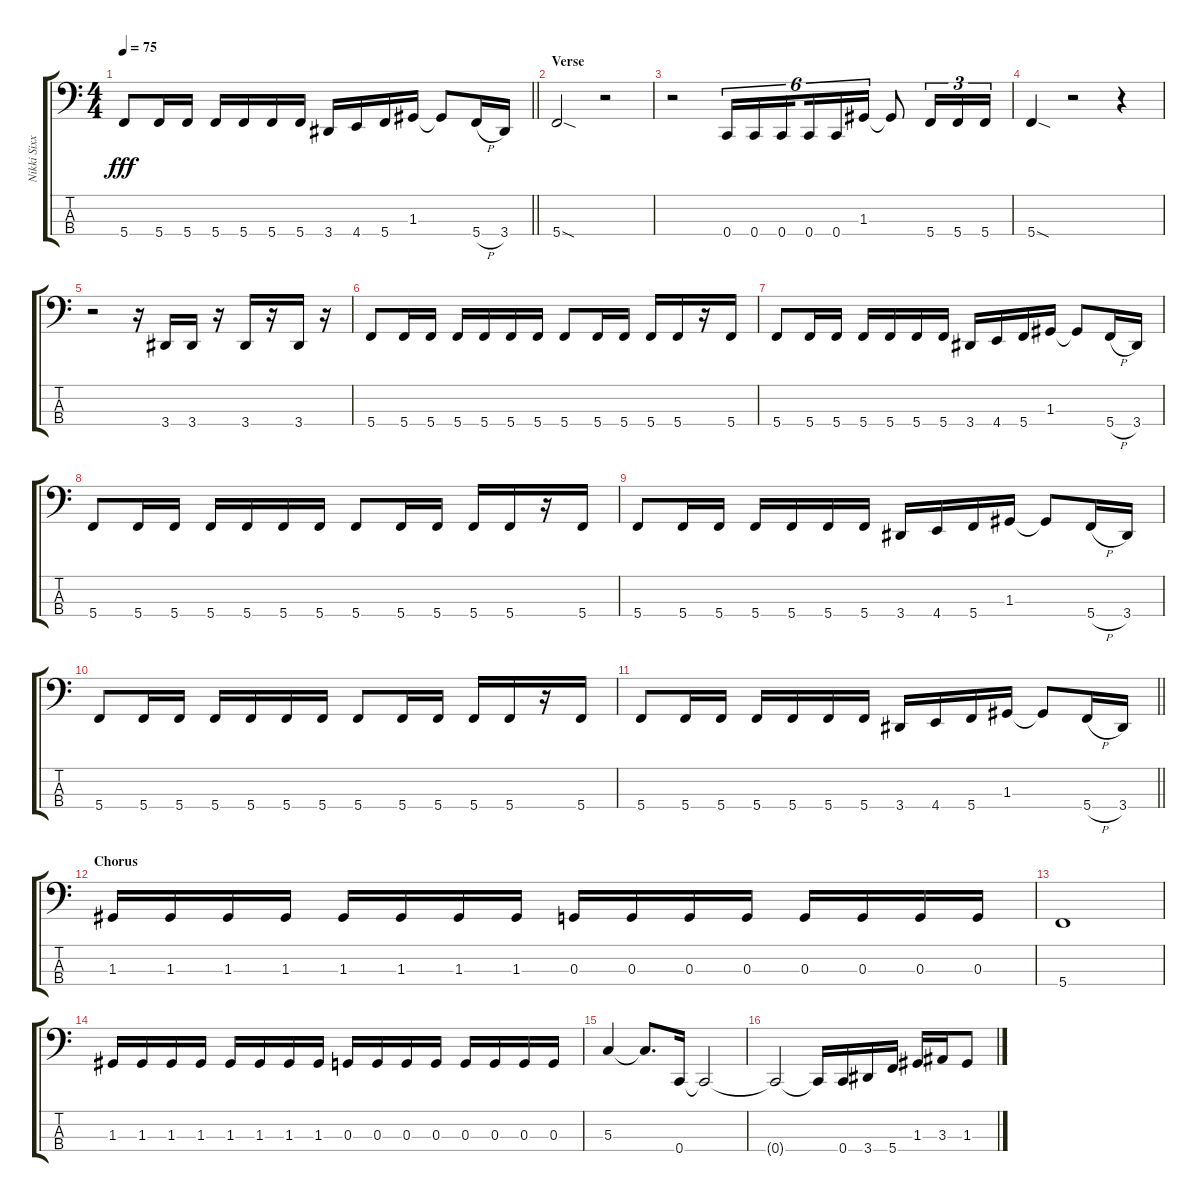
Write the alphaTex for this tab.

\track ("Nikki Sixx - Bass" "Nikki Sixx") {instrument electricbasspick}
\staff {score tabs}
\tuning (F2 C2 G1 C1) {hide}
\ts (4 4)
\tempo 75
\clef f4
\barLineRight lightlight
\ks c
5.4.8{dy fff} 5.4.16 5.4.16 5.4.16 5.4.16 5.4.16 5.4.16 3.4.16 4.4.16 5.4.16 1.3.16 1.3{t}.8 5.4{h}.16 3.4.16 |
\section ("" "Verse")
5.4{sod}.2 r.2 |
r.2 0.4.16{tu (6 4)} 0.4.16{tu (6 4)} 0.4.16{tu (6 4) beam splitsecondary} 0.4.16{tu (6 4)} 0.4.16{tu (6 4)} 1.3.16{tu (6 4)} 1.3{t}.8 5.4.16{tu (3 2)} 5.4.16{tu (3 2)} 5.4.16{tu (3 2)} |
5.4{sod}.4 r.2 r.4 |
r.2 r.16 3.4.16 3.4.16 r.16 3.4.16 r.16 3.4.16 r.16 |
5.4.8 5.4.16 5.4.16 5.4.16 5.4.16 5.4.16 5.4.16 5.4.8 5.4.16 5.4.16 5.4.16 5.4.16 r.16 5.4.16 |
5.4.8 5.4.16 5.4.16 5.4.16 5.4.16 5.4.16 5.4.16 3.4.16 4.4.16 5.4.16 1.3.16 1.3{t}.8 5.4{h}.16 3.4.16 |
5.4.8 5.4.16 5.4.16 5.4.16 5.4.16 5.4.16 5.4.16 5.4.8 5.4.16 5.4.16 5.4.16 5.4.16 r.16 5.4.16 |
5.4.8 5.4.16 5.4.16 5.4.16 5.4.16 5.4.16 5.4.16 3.4.16 4.4.16 5.4.16 1.3.16 1.3{t}.8 5.4{h}.16 3.4.16 |
5.4.8 5.4.16 5.4.16 5.4.16 5.4.16 5.4.16 5.4.16 5.4.8 5.4.16 5.4.16 5.4.16 5.4.16 r.16 5.4.16 |
\barLineRight lightlight
5.4.8 5.4.16 5.4.16 5.4.16 5.4.16 5.4.16 5.4.16 3.4.16 4.4.16 5.4.16 1.3.16 1.3{t}.8 5.4{h}.16 3.4.16 |
\section ("" "Chorus")
1.3.16 1.3.16 1.3.16 1.3.16 1.3.16 1.3.16 1.3.16 1.3.16 0.3.16 0.3.16 0.3.16 0.3.16 0.3.16 0.3.16 0.3.16 0.3.16 |
5.4.1 |
1.3.16 1.3.16 1.3.16 1.3.16 1.3.16 1.3.16 1.3.16 1.3.16 0.3.16 0.3.16 0.3.16 0.3.16 0.3.16 0.3.16 0.3.16 0.3.16 |
5.3.4 5.3{t}.8{d} 0.4.16 0.4{t}.2 |
0.4{t}.2 0.4{t}.16 0.4.16 3.4.16 5.4.16 1.3.16 3.3.16 1.3.8
